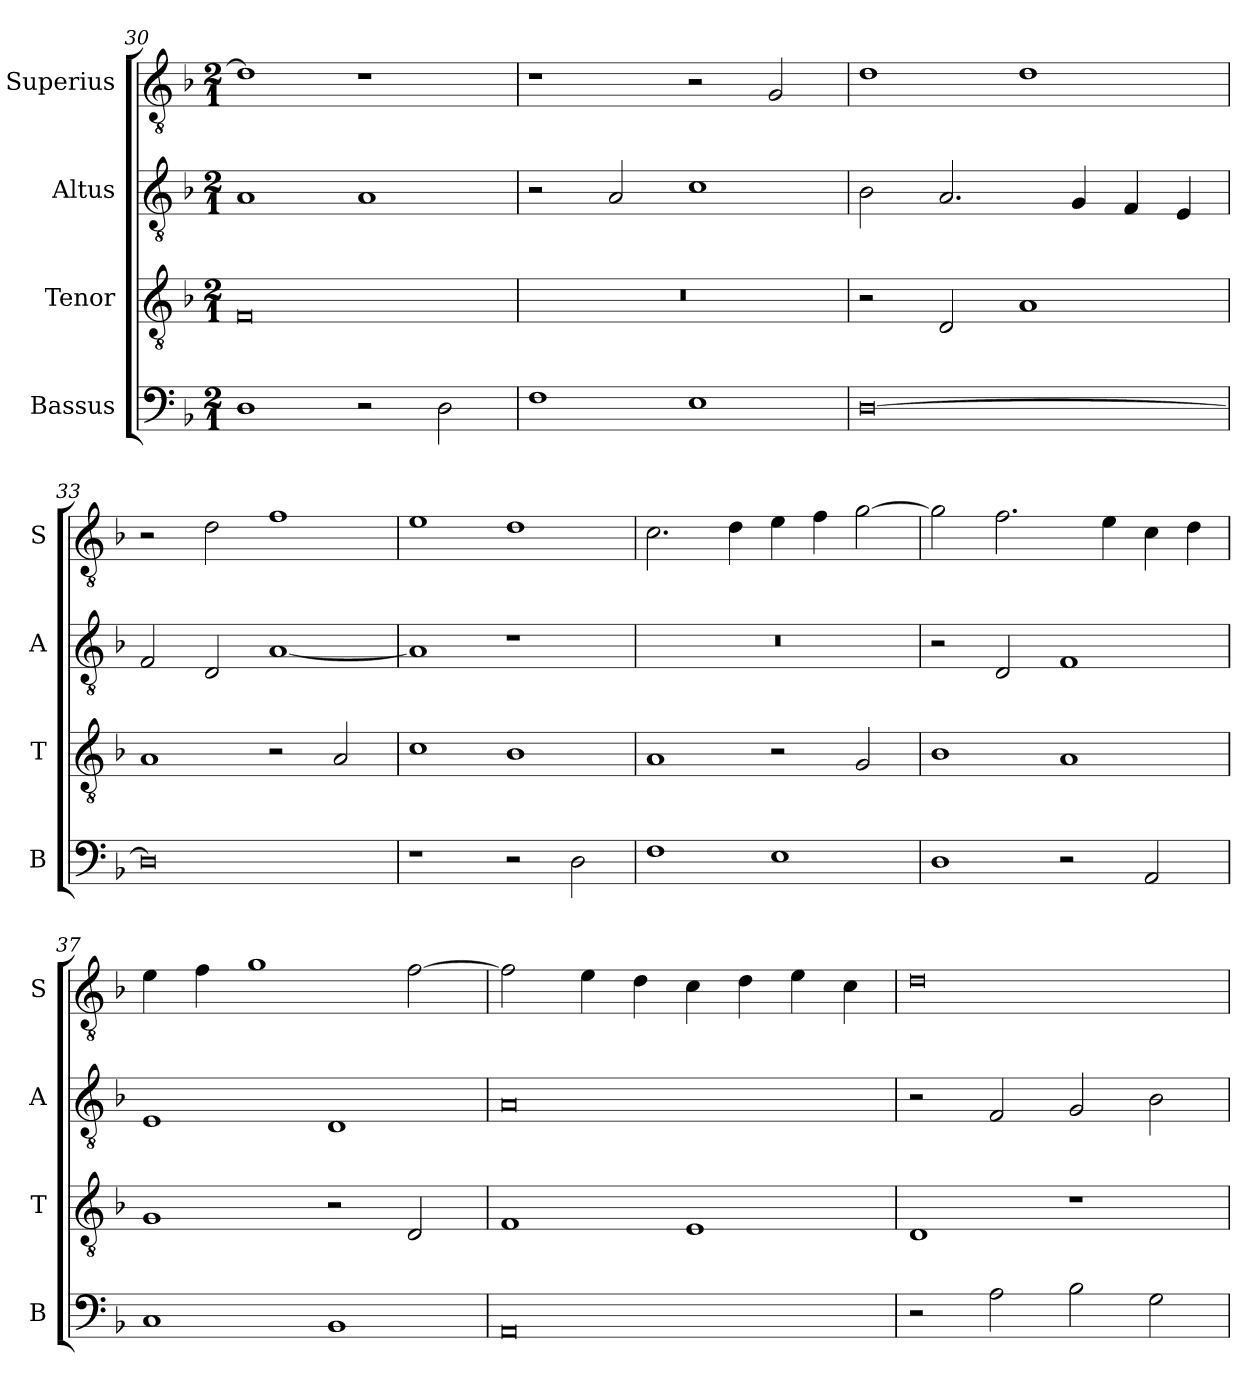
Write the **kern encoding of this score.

**kern	**kern	**kern	**kern
*part4	*part3	*part2	*part1
*staff4	*staff3	*staff2	*staff1
*I"Bassus	*I"Tenor	*I"Altus	*I"Superius
*I'B	*I'T	*I'A	*I'S
*clefF4	*clefGv2	*clefGv2	*clefGv2
*k[b-]	*k[b-]	*k[b-]	*k[b-]
*F:	*F:	*F:	*F:
*M2/1	*M2/1	*M2/1	*M2/1
=30	=30	=30	=30
1D	0F	1A	1d]
2r	.	1A	1r
2D	.	.	.
=31	=31	=31	=31
1F	0r	2r	1r
.	.	2A	.
1E	.	1c	2r
.	.	.	2G
=32	=32	=32	=32
[0D	2r	2B-	1d
.	2D	2.A	.
.	1A	.	1d
.	.	4G	.
.	.	4F	.
.	.	4E	.
=33	=33	=33	=33
0D]	1A	2F	2r
.	.	2D	2d
.	2r	[1A	1f
.	2A	.	.
=34	=34	=34	=34
1r	1c	1A]	1e
2r	1B-	1r	1d
2D	.	.	.
=35	=35	=35	=35
1F	1A	0r	2.c
.	.	.	4d
1E	2r	.	4e
.	.	.	4f
.	2G	.	[2g
=36	=36	=36	=36
1D	1B-	2r	2g]
.	.	2D	2.f
2r	1A	1F	.
.	.	.	4e
2AA	.	.	4c
.	.	.	4d
=37	=37	=37	=37
1C	1G	1E	4e
.	.	.	4f
.	.	.	1g
1BB-	2r	1D	.
.	2D	.	[2f
=38	=38	=38	=38
0AA	1F	0A	2f]
.	.	.	4e
.	.	.	4d
.	1E	.	4c
.	.	.	4d
.	.	.	4e
.	.	.	4c
=39	=39	=39	=39
2r	1D	2r	0d
2A	.	2F	.
2B-	1r	2G	.
2G	.	2B-	.
=	=	=	=
*-	*-	*-	*-
